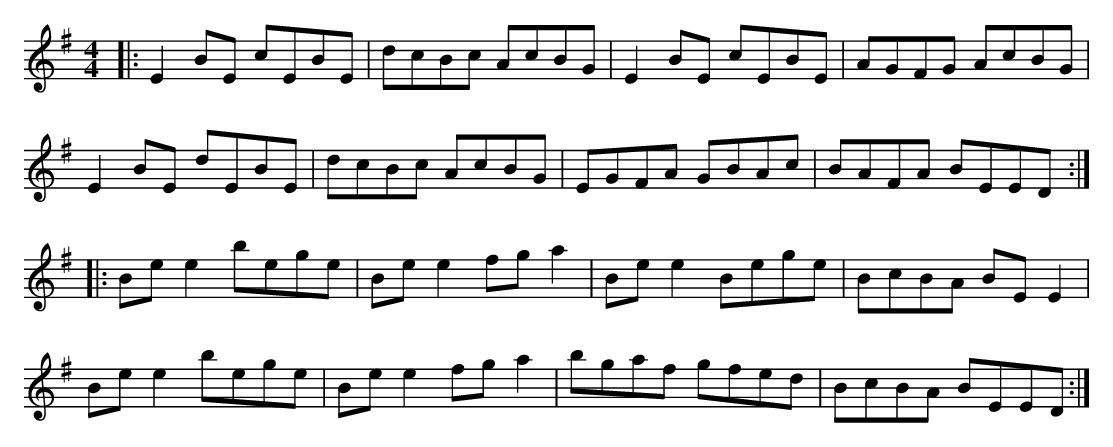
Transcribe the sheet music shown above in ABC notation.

X:1
M:4/4
K:Emin
|:E2BE cEBE|dcBc AcBG|E2BE cEBE|AGFG AcBG|
E2BE dEBE|dcBc AcBG|EGFA GBAc|BAFA BEED:|
|:Be e2 bege|Be e2 fg a2|Be e2 Bege|BcBA BEE2|
Be e2 bege|Be e2 fg a2|bgaf gfed|BcBA BEED:|
